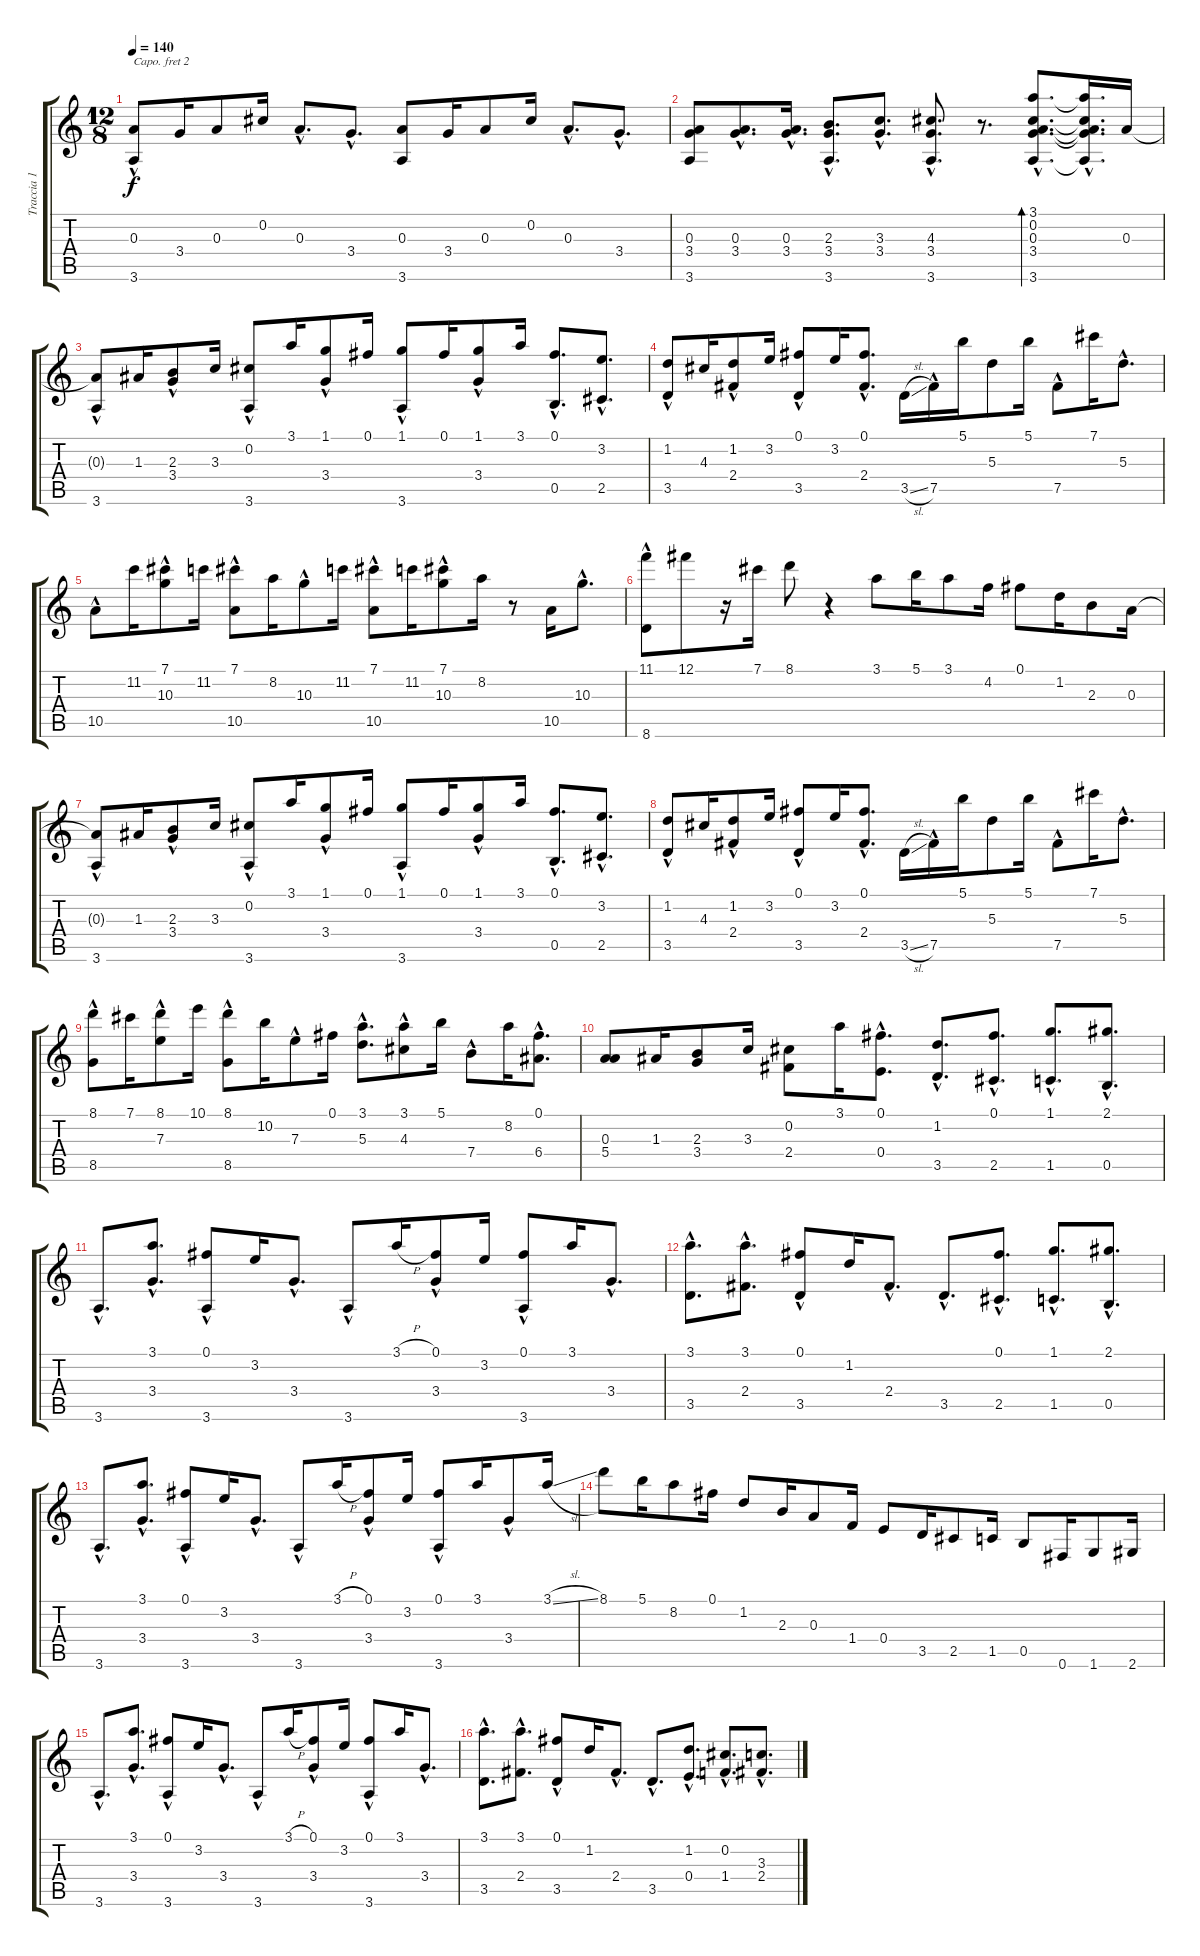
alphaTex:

\track ("Traccia 1" "Traccia 1") {instrument acousticguitarnylon}
\staff {score tabs}
\capo 2
\tuning (E4 B3 G3 D3 A2 E2) {hide}
\ts (12 8)
\tempo 140
\clef g2
\ks c
(0.3 3.6{hac}).8{dy f instrument acousticguitarnylon} 3.4.16 0.3.8 0.2.16 0.3{hac}.8{d} 3.4{hac}.8{d} (0.3 3.6).8 3.4.16 0.3.8 0.2.16 0.3{hac}.8{d} 3.4{hac}.8{d} |
(0.3 3.4 3.6).8 (0.3{hac} 3.4{hac}).8{d} (0.3{hac} 3.4{hac}).16{d} (2.3{hac} 3.4{hac} 3.6{hac}).8{d} (3.3{hac} 3.4{hac}).8{d} (4.3{hac} 3.4{hac} 3.6{hac}).8{d} r.8{d} (3.1{hac} 0.2{hac} 0.3{hac} 3.4{hac} 3.6{hac}).8{d bd 120} (3.1{hac t} 0.2{hac t} 0.3{hac t} 3.4{hac t} 3.6{hac t}).16{d} 0.3.16 |
(0.3{t} 3.6{hac}).8 1.3.16 (2.3 3.4{hac}).8 3.3.16 (0.2 3.6{hac}).8 3.1.16 (1.1 3.4{hac}).8 0.1.16 (1.1 3.6{hac}).8 0.1.16 (1.1 3.4{hac}).8 3.1.16 (0.1{hac} 0.5{hac}).8{d} (3.2{hac} 2.5{hac}).8{d} |
(1.2 3.5{hac}).8 4.3.16 (1.2 2.4{hac}).8 3.2.16 (0.1 3.5{hac}).8 3.2.16 (0.1{hac} 2.4{hac}).8{d} 3.5{sl}.16 7.5{hac}.16 5.1.16 5.3.8 5.1.16 7.5{hac}.8 7.1.16 5.3{hac}.8{d} |
10.5{hac}.8 11.2.16 (7.1 10.3{hac}).8 11.2.16 (7.1 10.5{hac}).8 8.2.16 10.3{hac}.8 11.2.16 (7.1 10.5{hac}).8 11.2.16 (7.1 10.3{hac}).8 8.2.16 r.8 10.5.16 10.3{hac}.8{d} |
(11.1 8.6{hac}).8 12.1.8 r.16 7.1.16 8.1.8 r.4 3.1.8 5.1.16 3.1.8 4.2.16 0.1.8 1.2.16 2.3.8 0.3.16 |
(0.3{t} 3.6{hac}).8 1.3.16 (2.3 3.4{hac}).8 3.3.16 (0.2 3.6{hac}).8 3.1.16 (1.1 3.4{hac}).8 0.1.16 (1.1 3.6{hac}).8 0.1.16 (1.1 3.4{hac}).8 3.1.16 (0.1{hac} 0.5{hac}).8{d} (3.2{hac} 2.5{hac}).8{d} |
(1.2 3.5{hac}).8 4.3.16 (1.2 2.4{hac}).8 3.2.16 (0.1 3.5{hac}).8 3.2.16 (0.1{hac} 2.4{hac}).8{d} 3.5{sl}.16 7.5{hac}.16 5.1.16 5.3.8 5.1.16 7.5{hac}.8 7.1.16 5.3{hac}.8{d} |
(8.1 8.5{hac}).8 7.1.16 (8.1 7.3{hac}).8 10.1.16 (8.1 8.5{hac}).8 10.2.16 7.3{hac}.8 0.1.16 (3.1{hac} 5.3{hac}).8{d} (3.1 4.3{hac}).8 5.1.16 7.4{hac}.8 8.2.16 (0.1{hac} 6.4{hac}).8{d} |
(0.3 5.4).8 1.3.16 (2.3 3.4).8 3.3.16 (0.2 2.4).8 3.1.16 (0.1{hac} 0.4{hac}).8{d} (1.2{hac} 3.5{hac}).8{d} (0.1{hac} 2.5{hac}).8{d} (1.1{hac} 1.5{hac}).8{d} (2.1{hac} 0.5{hac}).8{d} |
3.6{hac}.8{d} (3.1{hac} 3.4{hac}).8{d} (0.1 3.6{hac}).8 3.2.16 3.4{hac}.8{d} 3.6{hac}.8 3.1{h}.16 (0.1 3.4{hac}).8 3.2.16 (0.1 3.6{hac}).8 3.1.16 3.4{hac}.8{d} |
(3.1{hac} 3.5{hac}).8{d} (3.1{hac} 2.4{hac}).8{d} (0.1 3.5{hac}).8 1.2.16 2.4{hac}.8{d} 3.5{hac}.8{d} (0.1{hac} 2.5{hac}).8{d} (1.1{hac} 1.5{hac}).8{d} (2.1{hac} 0.5{hac}).8{d} |
3.6{hac}.8{d} (3.1{hac} 3.4{hac}).8{d} (0.1 3.6{hac}).8 3.2.16 3.4{hac}.8{d} 3.6{hac}.8 3.1{h}.16 (0.1 3.4{hac}).8 3.2.16 (0.1 3.6{hac}).8 3.1.16 3.4{hac}.8 3.1{sl}.16 |
8.1.8 5.1.16 8.2.8 0.1.16 1.2.8 2.3.16 0.3.8 1.4.16 0.4.8 3.5.16 2.5.8 1.5.16 0.5.8 0.6.16 1.6.8 2.6.16 |
3.6{hac}.8{d} (3.1{hac} 3.4{hac}).8{d} (0.1 3.6{hac}).8 3.2.16 3.4{hac}.8{d} 3.6{hac}.8 3.1{h}.16 (0.1 3.4{hac}).8 3.2.16 (0.1 3.6{hac}).8 3.1.16 3.4{hac}.8{d} |
(3.1{hac} 3.5{hac}).8{d} (3.1{hac} 2.4{hac}).8{d} (0.1 3.5{hac}).8 1.2.16 2.4{hac}.8{d} 3.5{hac}.8{d} (1.2{hac} 0.4{hac}).8{d} (0.2{hac} 1.4{hac}).8{d} (3.3{hac} 2.4{hac}).8{d}
